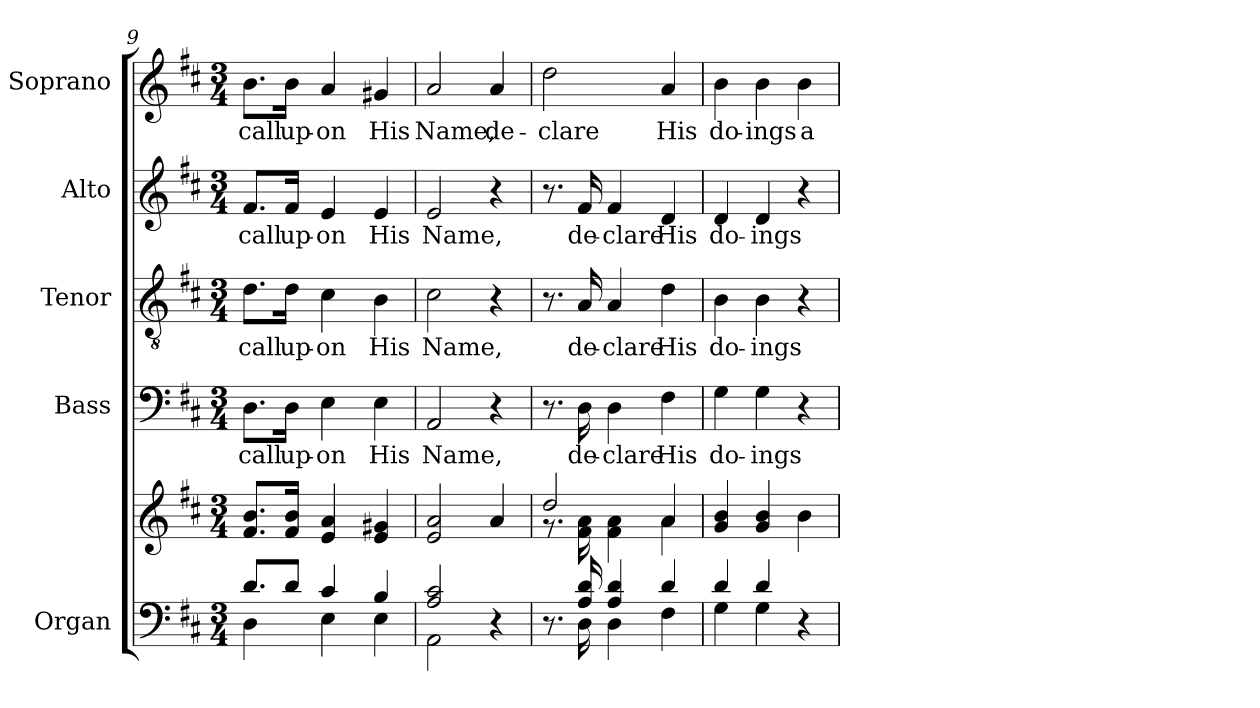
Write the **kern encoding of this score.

**kern	**kern	**kern	**text	**kern	**text	**kern	**text	**kern	**text
*part5	*part5	*part4	*part4	*part3	*part3	*part2	*part2	*part1	*part1
*staff6	*staff5	*staff4	*staff4	*staff3	*staff3	*staff2	*staff2	*staff1	*staff1
*I"Organ	*	*I"Bass	*	*I"Tenor	*	*I"Alto	*	*I"Soprano	*
*I'Org.	*	*I'B.	*	*I'T.	*	*I'A.	*	*I'S.	*
*clefF4	*clefG2	*clefF4	*	*clefGv2	*	*clefG2	*	*clefG2	*
*	*	*	*	*ITrd7c12	*	*	*	*	*
*k[f#c#]	*k[f#c#]	*k[f#c#]	*	*k[f#c#]	*	*k[f#c#]	*	*k[f#c#]	*
*D:	*D:	*D:	*	*D:	*	*D:	*	*D:	*
*M3/4	*M3/4	*M3/4	*	*M3/4	*	*M3/4	*	*M3/4	*
=9	=9	=9	=9	=9	=9	=9	=9	=9	=9
*^	*	*	*	*	*	*	*	*	*
*	*^	*	*	*	*	*	*	*	*	*
!	!	!	!	!	!LO:LY:b:color=#000000	!	!	!	!	!	!
!	!	!	!	!	!	!	!LO:LY:b:color=#000000	!	!	!	!
!	!	!	!	!	!	!	!	!	!LO:LY:b:color=#000000	!	!
!	!	!	!	!	!	!	!	!	!	!	!LO:LY:b:color=#000000
8.di/L	4ryy	4Di\	8.f#i/ 8.biL	8.Di\L	call	8.Di\L	call	8.f#i/L	call	8.bi\L	call
!	!	!	!	!	!LO:LY:b:color=#000000	!	!	!	!	!	!
!	!	!	!	!	!	!	!LO:LY:b:color=#000000	!	!	!	!
!	!	!	!	!	!	!	!	!	!LO:LY:b:color=#000000	!	!
!	!	!	!	!	!	!	!	!	!	!	!LO:LY:b:color=#000000
8di/J	.	.	16f#i/ 16biJk	16Di\Jk	up-	16Di\Jk	up-	16f#i/Jk	up-	16bi\Jk	up-
!	!	!	!	!	!LO:LY:b:color=#000000	!	!	!	!	!	!
!	!	!	!	!	!	!	!LO:LY:b:color=#000000	!	!	!	!
!	!	!	!	!	!	!	!	!	!LO:LY:b:color=#000000	!	!
!	!	!	!	!	!	!	!	!	!	!	!LO:LY:b:color=#000000
.	4Ei\	4c#i/	4ei/ 4ai	4Ei\	-on	4C#i\	-on	4ei/	-on	4ai/	-on
8.ryy	.	.	.	.	.	.	.	.	.	.	.
!	!	!	!	!	!LO:LY:b:color=#000000	!	!	!	!	!	!
!	!	!	!	!	!	!	!LO:LY:b:color=#000000	!	!	!	!
!	!	!	!	!	!	!	!	!	!LO:LY:b:color=#000000	!	!
!	!	!	!	!	!	!	!	!	!	!	!LO:LY:b:color=#000000
4Bi/	4ryy	4Ei\	4ei/ 4g#Xi	4Ei\	His	4BBi\	His	4ei/	His	4g#Xi/	His
*	*v	*v	*	*	*	*	*	*	*	*	*
=10	=10	=10	=10	=10	=10	=10	=10	=10	=10	=10
*	*^	*	*	*	*	*	*	*	*	*
!	!	!	!	!	!LO:LY:b:color=#000000	!	!	!	!	!	!
*	*v	*v	*	*	*	*	*	*	*	*	*
*	*^	*	*	*	*	*	*	*	*	*
!	!	!	!	!	!	!	!LO:LY:b:color=#000000	!	!	!	!
*	*v	*v	*	*	*	*	*	*	*	*	*
*	*^	*	*	*	*	*	*	*	*	*
!	!	!	!	!	!	!	!	!	!LO:LY:b:color=#000000	!	!
*	*v	*v	*	*	*	*	*	*	*	*	*
*	*^	*	*	*	*	*	*	*	*	*
!	!	!	!	!	!	!	!	!	!	!	!LO:LY:b:color=#000000
*	*v	*v	*	*	*	*	*	*	*	*	*
2Ai/ 2c#i	2AAi\	2ei/ 2ai	2AAi/	Name,	2C#i\	Name,	2ei/	Name,	2ai/	Name,
!	!	!	!	!	!	!	!	!	!	!LO:LY:b:color=#000000
4r	4ryy	4ai/	4r	.	4r	.	4r	.	4ai/	de-
=11	=11	=11	=11	=11	=11	=11	=11	=11	=11	=11
*	*	*^	*	*	*	*	*	*	*	*
!	!	!	!	!	!	!	!	!	!	!	!LO:LY:b:color=#000000
8.ryy	8.r	2ddi/	8.r	8.r	.	8.r	.	8.r	.	2ddi\	-clare
!	!	!	!	!	!LO:LY:b:color=#000000	!	!	!	!	!	!
!	!	!	!	!	!	!	!LO:LY:b:color=#000000	!	!	!	!
!	!	!	!	!	!	!	!	!	!LO:LY:b:color=#000000	!	!
16Ai/ 16di	16Di\	.	16f#i\ 16ai	16Di\	de-	16AAi/	de-	16f#i/	de-	.	.
!	!	!	!	!	!LO:LY:b:color=#000000	!	!	!	!	!	!
!	!	!	!	!	!	!	!LO:LY:b:color=#000000	!	!	!	!
!	!	!	!	!	!	!	!	!	!LO:LY:b:color=#000000	!	!
4Ai/ 4di	4Di\	.	4f#i\ 4ai	4Di\	-clare	4AAi/	-clare	4f#i/	-clare	.	.
!	!	!	!	!	!LO:LY:b:color=#000000	!	!	!	!	!	!
!	!	!	!	!	!	!	!LO:LY:b:color=#000000	!	!	!	!
!	!	!	!	!	!	!	!	!	!LO:LY:b:color=#000000	!	!
!	!	!	!	!	!	!	!	!	!	!	!LO:LY:b:color=#000000
4di/	4F#i\	4ai/	4ai\	4F#i\	His	4Di\	His	4di/	His	4ai/	His
*	*	*v	*v	*	*	*	*	*	*	*	*
=12	=12	=12	=12	=12	=12	=12	=12	=12	=12	=12
*	*	*^	*	*	*	*	*	*	*	*
!	!	!	!	!	!LO:LY:b:color=#000000	!	!	!	!	!	!
*	*	*v	*v	*	*	*	*	*	*	*	*
*	*	*^	*	*	*	*	*	*	*	*
!	!	!	!	!	!	!	!LO:LY:b:color=#000000	!	!	!	!
*	*	*v	*v	*	*	*	*	*	*	*	*
*	*	*^	*	*	*	*	*	*	*	*
!	!	!	!	!	!	!	!	!	!LO:LY:b:color=#000000	!	!
*	*	*v	*v	*	*	*	*	*	*	*	*
*	*	*^	*	*	*	*	*	*	*	*
!	!	!	!	!	!	!	!	!	!	!	!LO:LY:b:color=#000000
*	*	*v	*v	*	*	*	*	*	*	*	*
4di/	4Gi\	4gi/ 4bi	4Gi\	do-	4BBi\	do-	4di/	do-	4bi\	do-
!	!	!	!	!LO:LY:b:color=#000000	!	!	!	!	!	!
!	!	!	!	!	!	!LO:LY:b:color=#000000	!	!	!	!
!	!	!	!	!	!	!	!	!LO:LY:b:color=#000000	!	!
!	!	!	!	!	!	!	!	!	!	!LO:LY:b:color=#000000
4di/	4Gi\	4gi/ 4bi	4Gi\	-ings	4BBi\	-ings	4di/	-ings	4bi\	-ings
!	!	!	!	!	!	!	!	!	!	!LO:LY:b:color=#000000
4ryy	4r	4bi\	4r	.	4r	.	4r	.	4bi\	a-
*v	*v	*	*	*	*	*	*	*	*	*
=	=	=	=	=	=	=	=	=	=
*-	*-	*-	*-	*-	*-	*-	*-	*-	*-
